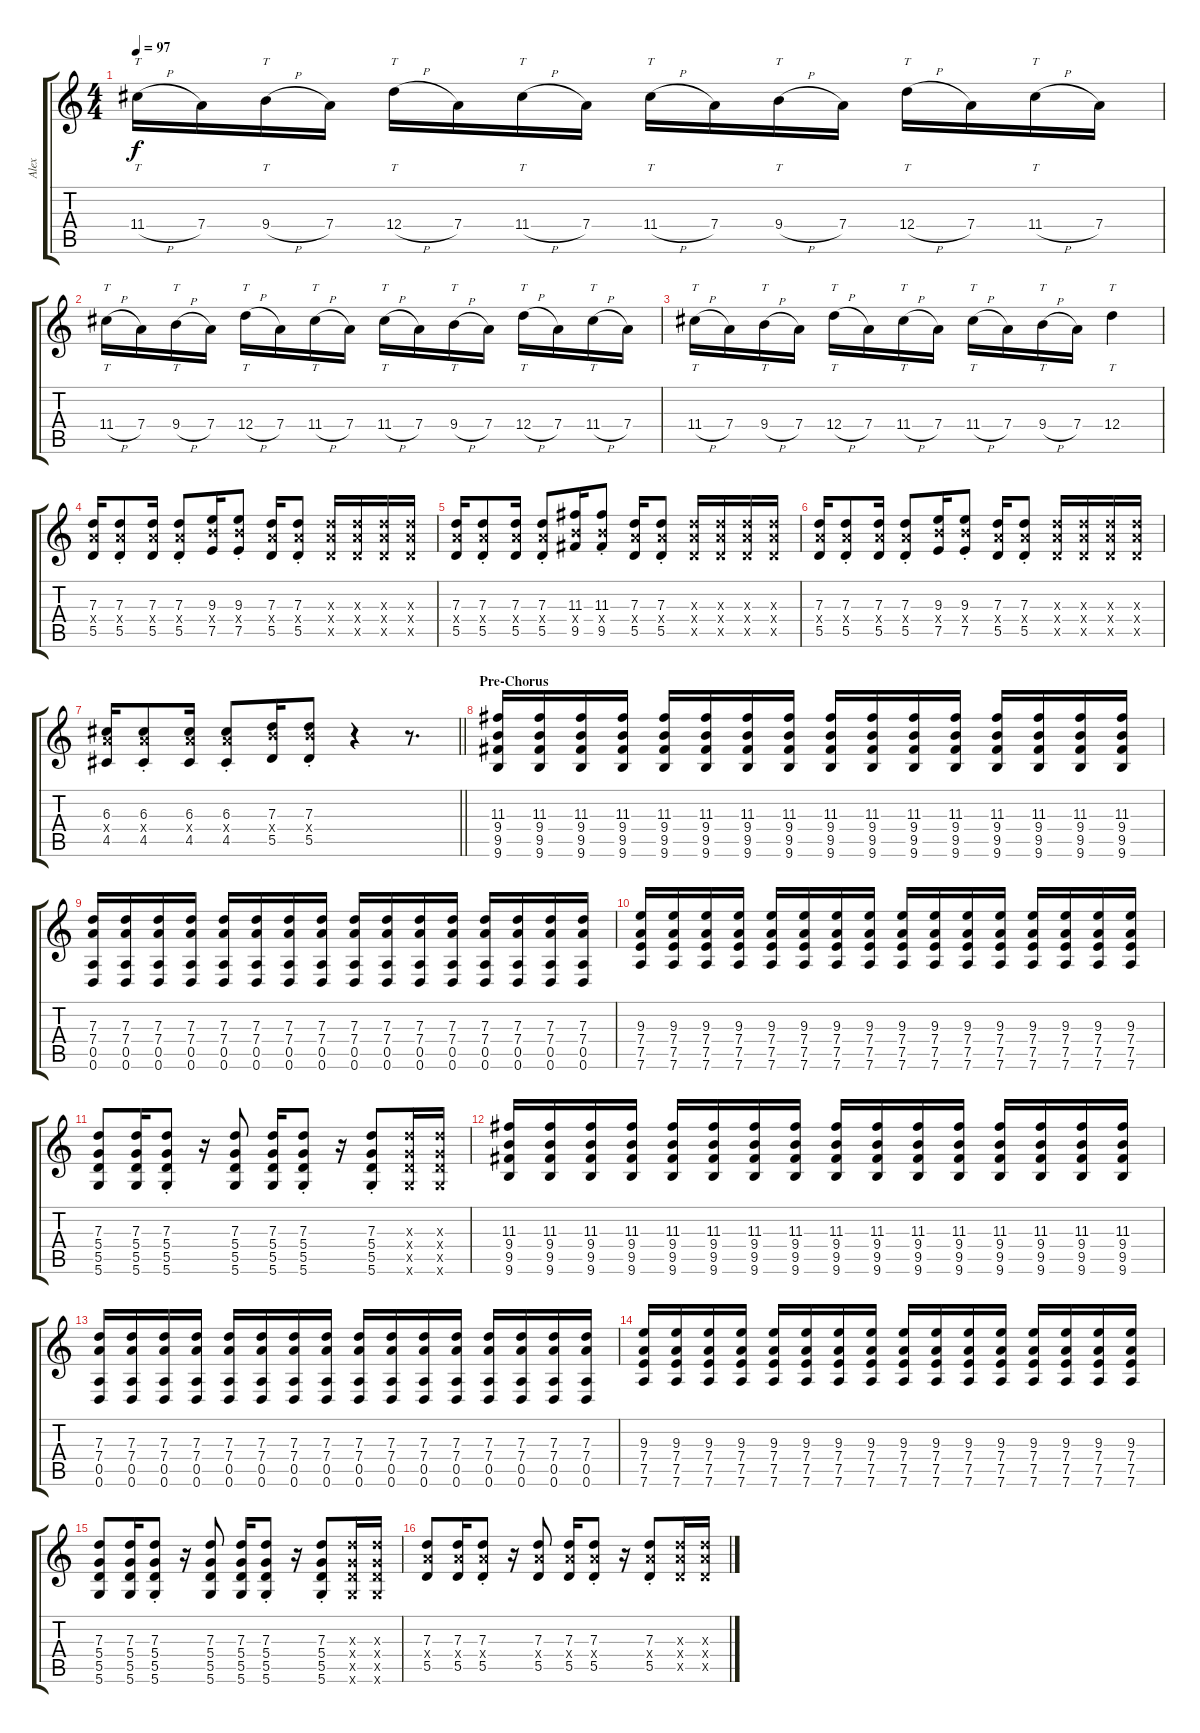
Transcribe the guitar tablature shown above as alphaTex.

\track ("Alex" "Alex") {instrument distortionguitar}
\staff {score tabs}
\tuning (E4 B3 G3 D3 A2 D2) {hide}
\ts (4 4)
\tempo 97
\clef g2
\ks c
11.4{h}.16{tt dy f} 7.4.16 9.4{h}.16{tt} 7.4.16 12.4{h}.16{tt} 7.4.16 11.4{h}.16{tt} 7.4.16 11.4{h}.16{tt} 7.4.16 9.4{h}.16{tt} 7.4.16 12.4{h}.16{tt} 7.4.16 11.4{h}.16{tt} 7.4.16 |
11.4{h}.16{tt} 7.4.16 9.4{h}.16{tt} 7.4.16 12.4{h}.16{tt} 7.4.16 11.4{h}.16{tt} 7.4.16 11.4{h}.16{tt} 7.4.16 9.4{h}.16{tt} 7.4.16 12.4{h}.16{tt} 7.4.16 11.4{h}.16{tt} 7.4.16 |
11.4{h}.16{tt} 7.4.16 9.4{h}.16{tt} 7.4.16 12.4{h}.16{tt} 7.4.16 11.4{h}.16{tt} 7.4.16 11.4{h}.16{tt} 7.4.16 9.4{h}.16{tt} 7.4.16 12.4.4{tt} |
(7.3 7.4{x} 5.5).16 (7.3{st} 7.4{x} 5.5{st}).8 (7.3 7.4{x} 5.5).16 (7.3{st} 7.4{x} 5.5{st}).8 (9.3 9.4{x} 7.5).16 (9.3{st} 9.4{x} 7.5{st}).8 (7.3 7.4{x} 5.5).16 (7.3{st} 7.4{x} 5.5{st}).8 (7.3{x} 7.4{x} 5.5{x}).16 (7.3{x} 7.4{x} 5.5{x}).16 (7.3{x} 7.4{x} 5.5{x}).16 (7.3{x} 7.4{x} 5.5{x}).16 |
(7.3 7.4{x} 5.5).16 (7.3{st} 7.4{x} 5.5{st}).8 (7.3 7.4{x} 5.5).16 (7.3{st} 7.4{x} 5.5{st}).8 (11.3 9.4{x} 9.5).16 (11.3{st} 9.4{x} 9.5{st}).8 (7.3 7.4{x} 5.5).16 (7.3{st} 7.4{x} 5.5{st}).8 (7.3{x} 7.4{x} 5.5{x}).16 (7.3{x} 7.4{x} 5.5{x}).16 (7.3{x} 7.4{x} 5.5{x}).16 (7.3{x} 7.4{x} 5.5{x}).16 |
(7.3 7.4{x} 5.5).16 (7.3{st} 7.4{x} 5.5{st}).8 (7.3 7.4{x} 5.5).16 (7.3{st} 7.4{x} 5.5{st}).8 (9.3 9.4{x} 7.5).16 (9.3{st} 9.4{x} 7.5{st}).8 (7.3 7.4{x} 5.5).16 (7.3{st} 7.4{x} 5.5{st}).8 (7.3{x} 7.4{x} 5.5{x}).16 (7.3{x} 7.4{x} 5.5{x}).16 (7.3{x} 7.4{x} 5.5{x}).16 (7.3{x} 7.4{x} 5.5{x}).16 |
\barLineRight lightlight
(6.3 7.4{x} 4.5).16 (6.3{st} 7.4{x} 4.5{st}).8 (6.3 7.4{x} 4.5).16 (6.3{st} 7.4{x} 4.5{st}).8 (7.3 9.4{x} 5.5).16 (7.3{st} 9.4{x} 5.5{st}).8 r.4 r.8{d} |
\section ("" "Pre-Chorus")
(11.3 9.4 9.5 9.6).16 (11.3 9.4 9.5 9.6).16 (11.3 9.4 9.5 9.6).16 (11.3 9.4 9.5 9.6).16 (11.3 9.4 9.5 9.6).16 (11.3 9.4 9.5 9.6).16 (11.3 9.4 9.5 9.6).16 (11.3 9.4 9.5 9.6).16 (11.3 9.4 9.5 9.6).16 (11.3 9.4 9.5 9.6).16 (11.3 9.4 9.5 9.6).16 (11.3 9.4 9.5 9.6).16 (11.3 9.4 9.5 9.6).16 (11.3 9.4 9.5 9.6).16 (11.3 9.4 9.5 9.6).16 (11.3 9.4 9.5 9.6).16 |
(7.3 7.4 0.5 0.6).16 (7.3 7.4 0.5 0.6).16 (7.3 7.4 0.5 0.6).16 (7.3 7.4 0.5 0.6).16 (7.3 7.4 0.5 0.6).16 (7.3 7.4 0.5 0.6).16 (7.3 7.4 0.5 0.6).16 (7.3 7.4 0.5 0.6).16 (7.3 7.4 0.5 0.6).16 (7.3 7.4 0.5 0.6).16 (7.3 7.4 0.5 0.6).16 (7.3 7.4 0.5 0.6).16 (7.3 7.4 0.5 0.6).16 (7.3 7.4 0.5 0.6).16 (7.3 7.4 0.5 0.6).16 (7.3 7.4 0.5 0.6).16 |
(9.3 7.4 7.5 7.6).16 (9.3 7.4 7.5 7.6).16 (9.3 7.4 7.5 7.6).16 (9.3 7.4 7.5 7.6).16 (9.3 7.4 7.5 7.6).16 (9.3 7.4 7.5 7.6).16 (9.3 7.4 7.5 7.6).16 (9.3 7.4 7.5 7.6).16 (9.3 7.4 7.5 7.6).16 (9.3 7.4 7.5 7.6).16 (9.3 7.4 7.5 7.6).16 (9.3 7.4 7.5 7.6).16 (9.3 7.4 7.5 7.6).16 (9.3 7.4 7.5 7.6).16 (9.3 7.4 7.5 7.6).16 (9.3 7.4 7.5 7.6).16 |
(7.3 5.4 5.5 5.6).8 (7.3 5.4 5.5 5.6).16 (7.3{st} 5.4{st} 5.5{st} 5.6{st}).8 r.16 (7.3 5.4 5.5 5.6).8 (7.3 5.4 5.5 5.6).16 (7.3{st} 5.4{st} 5.5{st} 5.6{st}).8 r.16 (7.3{st} 5.4{st} 5.5{st} 5.6{st}).8 (7.3{x} 5.4{x} 5.5{x} 5.6{x}).16 (7.3{x} 5.4{x} 5.5{x} 5.6{x}).16 |
(11.3 9.4 9.5 9.6).16 (11.3 9.4 9.5 9.6).16 (11.3 9.4 9.5 9.6).16 (11.3 9.4 9.5 9.6).16 (11.3 9.4 9.5 9.6).16 (11.3 9.4 9.5 9.6).16 (11.3 9.4 9.5 9.6).16 (11.3 9.4 9.5 9.6).16 (11.3 9.4 9.5 9.6).16 (11.3 9.4 9.5 9.6).16 (11.3 9.4 9.5 9.6).16 (11.3 9.4 9.5 9.6).16 (11.3 9.4 9.5 9.6).16 (11.3 9.4 9.5 9.6).16 (11.3 9.4 9.5 9.6).16 (11.3 9.4 9.5 9.6).16 |
(7.3 7.4 0.5 0.6).16 (7.3 7.4 0.5 0.6).16 (7.3 7.4 0.5 0.6).16 (7.3 7.4 0.5 0.6).16 (7.3 7.4 0.5 0.6).16 (7.3 7.4 0.5 0.6).16 (7.3 7.4 0.5 0.6).16 (7.3 7.4 0.5 0.6).16 (7.3 7.4 0.5 0.6).16 (7.3 7.4 0.5 0.6).16 (7.3 7.4 0.5 0.6).16 (7.3 7.4 0.5 0.6).16 (7.3 7.4 0.5 0.6).16 (7.3 7.4 0.5 0.6).16 (7.3 7.4 0.5 0.6).16 (7.3 7.4 0.5 0.6).16 |
(9.3 7.4 7.5 7.6).16 (9.3 7.4 7.5 7.6).16 (9.3 7.4 7.5 7.6).16 (9.3 7.4 7.5 7.6).16 (9.3 7.4 7.5 7.6).16 (9.3 7.4 7.5 7.6).16 (9.3 7.4 7.5 7.6).16 (9.3 7.4 7.5 7.6).16 (9.3 7.4 7.5 7.6).16 (9.3 7.4 7.5 7.6).16 (9.3 7.4 7.5 7.6).16 (9.3 7.4 7.5 7.6).16 (9.3 7.4 7.5 7.6).16 (9.3 7.4 7.5 7.6).16 (9.3 7.4 7.5 7.6).16 (9.3 7.4 7.5 7.6).16 |
(7.3 5.4 5.5 5.6).8 (7.3 5.4 5.5 5.6).16 (7.3{st} 5.4{st} 5.5{st} 5.6{st}).8 r.16 (7.3 5.4 5.5 5.6).8 (7.3 5.4 5.5 5.6).16 (7.3{st} 5.4{st} 5.5{st} 5.6{st}).8 r.16 (7.3{st} 5.4{st} 5.5{st} 5.6{st}).8 (7.3{x} 5.4{x} 5.5{x} 5.6{x}).16 (7.3{x} 5.4{x} 5.5{x} 5.6{x}).16 |
(7.3 7.4{x} 5.5).8 (7.3 7.4{x} 5.5).16 (7.3{st} 7.4{x} 5.5{st}).8 r.16 (7.3 7.4{x} 5.5).8 (7.3 7.4{x} 5.5).16 (7.3{st} 7.4{x} 5.5{st}).8 r.16 (7.3{st} 7.4{x} 5.5{st}).8 (7.3{x} 7.4{x} 5.5{x}).16 (7.3{x} 7.4{x} 5.5{x}).16
